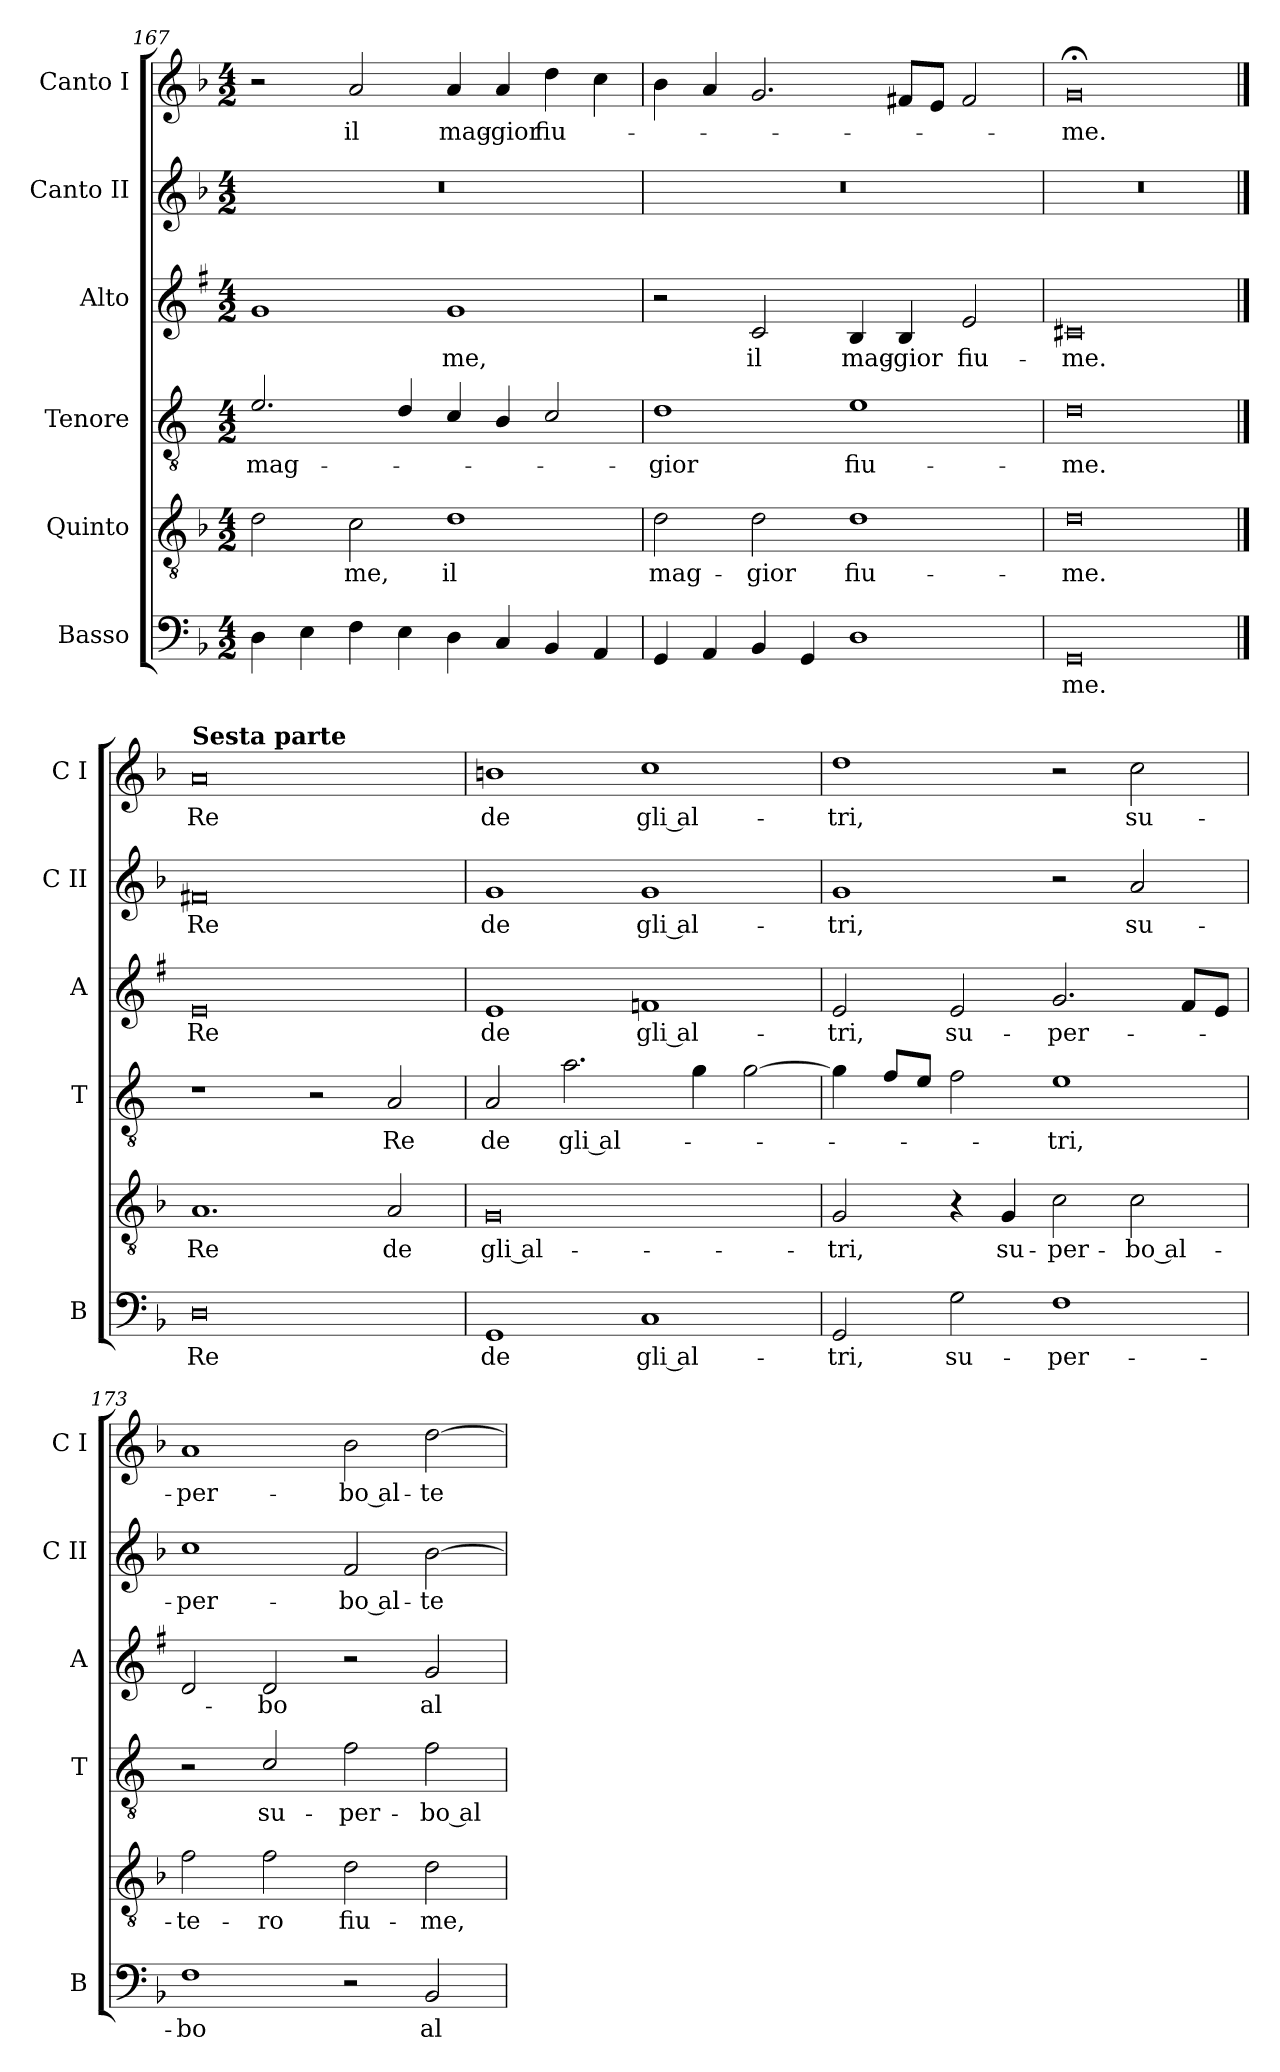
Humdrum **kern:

**kern	**text	**kern	**text	**kern	**text	**kern	**text	**kern	**text	**kern	**text
*part6	*part6	*part5	*part5	*part4	*part4	*part3	*part3	*part2	*part2	*part1	*part1
*staff6	*staff6	*staff5	*staff5	*staff4	*staff4	*staff3	*staff3	*staff2	*staff2	*staff1	*staff1
*I"Basso	*	*I"Quinto	*	*I"Tenore	*	*I"Alto	*	*I"Canto II	*	*I"Canto I	*
*I'B	*	*	*	*I'T	*	*I'A	*	*I'C II	*	*I'C I	*
*clefF4	*	*clefGv2	*	*clefGv2	*	*clefG2	*	*clefG2	*	*clefG2	*
*	*	*	*	*ITrd4c7	*	*ITrd1c2	*	*	*	*	*
*k[b-]	*	*k[b-]	*	*k[b-]	*	*k[b-]	*	*k[b-]	*	*k[b-]	*
*F:	*	*F:	*	*F:	*	*F:	*	*F:	*	*F:	*
*M4/2	*	*M4/2	*	*M4/2	*	*M4/2	*	*M4/2	*	*M4/2	*
=167	=167	=167	=167	=167	=167	=167	=167	=167	=167	=167	=167
!	!	!	!	!	!LO:LY:b	!	!	!	!	!	!
4D\	.	2d\	.	2.A/	mag-	1f	.	0r	.	2r	.
4E\	.	.	.	.	.	.	.	.	.	.	.
!	!	!	!LO:LY:b	!	!	!	!	!	!	!	!LO:LY:b
4F\	.	2c\	-me,	.	.	.	.	.	.	2a/	il
4E\	.	.	.	4G/	.	.	.	.	.	.	.
!	!	!	!LO:LY:b	!	!	!	!LO:LY:b	!	!	!	!LO:LY:b
4D\	.	1d	il	4F/	.	1f	-me,	.	.	4a/	mag-
!	!	!	!	!	!	!	!	!	!	!	!LO:LY:b
4C/	.	.	.	4E/	.	.	.	.	.	4a/	-gior
!	!	!	!	!	!	!	!	!	!	!	!LO:LY:b
4BB-/	.	.	.	2F/	.	.	.	.	.	4dd\	fiu-
4AA/	.	.	.	.	.	.	.	.	.	4cc\	.
=168	=168	=168	=168	=168	=168	=168	=168	=168	=168	=168	=168
!	!	!	!LO:LY:b	!	!LO:LY:b	!	!	!	!	!	!
4GG/	.	2d\	mag-	1G	-gior	2r	.	0r	.	4b-\	.
4AA/	.	.	.	.	.	.	.	.	.	4a/	.
!	!	!	!LO:LY:b	!	!	!	!LO:LY:b	!	!	!	!
4BB-/	.	2d\	-gior	.	.	2B-/	il	.	.	2.g/	.
4GG/	.	.	.	.	.	.	.	.	.	.	.
!	!	!	!LO:LY:b	!	!LO:LY:b	!	!LO:LY:b	!	!	!	!
1D	.	1d	fiu-	1A	fiu-	4A/	mag-	.	.	.	.
!	!	!	!	!	!	!	!LO:LY:b	!	!	!	!
.	.	.	.	.	.	4A/	-gior	.	.	8f#X/L	.
.	.	.	.	.	.	.	.	.	.	8e/J	.
!	!	!	!	!	!	!	!LO:LY:b	!	!	!	!
.	.	.	.	.	.	2d/	fiu-	.	.	2f#/	.
=169	=169	=169	=169	=169	=169	=169	=169	=169	=169	=169	=169
!	!LO:LY:b	!	!LO:LY:b	!	!LO:LY:b	!	!LO:LY:b	!	!	!	!LO:LY:b
0GG	-me.	0d	-me.	0G	-me.	0Bn	-me.	0r	.	0g;<	-me.
!!LO:LB:g=z
==170	==170	==170	==170	==170	==170	==170	==170	==170	==170	==170	==170
!	!	!	!	!	!	!	!	!	!	!LO:TX:a:B:t=Sesta parte	!
!	!LO:LY:b	!	!LO:LY:b	!	!	!	!LO:LY:b	!	!LO:LY:b	!	!LO:LY:b
0D	Re	1.A	Re	1r	.	0d	Re	0f#X	Re	0a	Re
.	.	.	.	2r	.	.	.	.	.	.	.
!	!	!	!LO:LY:b	!	!LO:LY:b	!	!	!	!	!	!
.	.	2A/	de	2D/	Re	.	.	.	.	.	.
=171	=171	=171	=171	=171	=171	=171	=171	=171	=171	=171	=171
!	!LO:LY:b	!	!LO:LY:b	!	!LO:LY:b	!	!LO:LY:b	!	!LO:LY:b	!	!LO:LY:b
1GG	de	0G	gli al-	2D/	de	1d	de	1g	de	1bn	de
!	!	!	!	!	!LO:LY:b	!	!	!	!	!	!
.	.	.	.	2.d\	gli al-	.	.	.	.	.	.
!	!LO:LY:b	!	!	!	!	!	!LO:LY:b	!	!LO:LY:b	!	!LO:LY:b
1C	gli al-	.	.	.	.	1e-X	gli al-	1g	gli al-	1cc	gli al-
.	.	.	.	4c\	.	.	.	.	.	.	.
.	.	.	.	[2c\	.	.	.	.	.	.	.
=172	=172	=172	=172	=172	=172	=172	=172	=172	=172	=172	=172
!	!LO:LY:b	!	!LO:LY:b	!	!	!	!LO:LY:b	!	!LO:LY:b	!	!LO:LY:b
2GG/	-tri,	2G/	-tri,	4c\]	.	2d/	-tri,	1g	-tri,	1dd	-tri,
.	.	.	.	8B-/L	.	.	.	.	.	.	.
.	.	.	.	8A/J	.	.	.	.	.	.	.
!	!LO:LY:b	!	!	!	!	!	!LO:LY:b	!	!	!	!
2G\	su-	4r	.	2B-\	.	2d/	su-	.	.	.	.
!	!	!	!LO:LY:b	!	!	!	!	!	!	!	!
.	.	4G/	su-	.	.	.	.	.	.	.	.
!	!LO:LY:b	!	!LO:LY:b	!	!LO:LY:b	!	!LO:LY:b	!	!	!	!
1F	-per-	2c\	-per-	1A	-tri,	2.f/	-per-	2r	.	2r	.
!	!	!	!LO:LY:b	!	!	!	!	!	!LO:LY:b	!	!LO:LY:b
.	.	2c\	-bo al-	.	.	.	.	2a/	su-	2cc\	su-
.	.	.	.	.	.	8e/L	.	.	.	.	.
.	.	.	.	.	.	8d/J	.	.	.	.	.
=173	=173	=173	=173	=173	=173	=173	=173	=173	=173	=173	=173
!	!LO:LY:b	!	!LO:LY:b	!	!	!	!	!	!LO:LY:b	!	!LO:LY:b
1F	-bo	2f\	-te-	2r	.	2c/	.	1cc	-per-	1a	-per-
!	!	!	!LO:LY:b	!	!LO:LY:b	!	!LO:LY:b	!	!	!	!
.	.	2f\	-ro	2F/	su-	2c/	-bo	.	.	.	.
!	!	!	!LO:LY:b	!	!LO:LY:b	!	!	!	!LO:LY:b	!	!LO:LY:b
2r	.	2d\	fiu-	2B-\	-per-	2r	.	2f/	-bo al-	2b-\	-bo al-
!	!LO:LY:b	!	!LO:LY:b	!	!LO:LY:b	!	!LO:LY:b	!	!LO:LY:b	!	!LO:LY:b
2BB-/	al-	2d\	-me,	2B-\	-bo al-	2f/	al-	[2b-\	-te-	[2dd\	-te-
=	=	=	=	=	=	=	=	=	=	=	=
*-	*-	*-	*-	*-	*-	*-	*-	*-	*-	*-	*-
